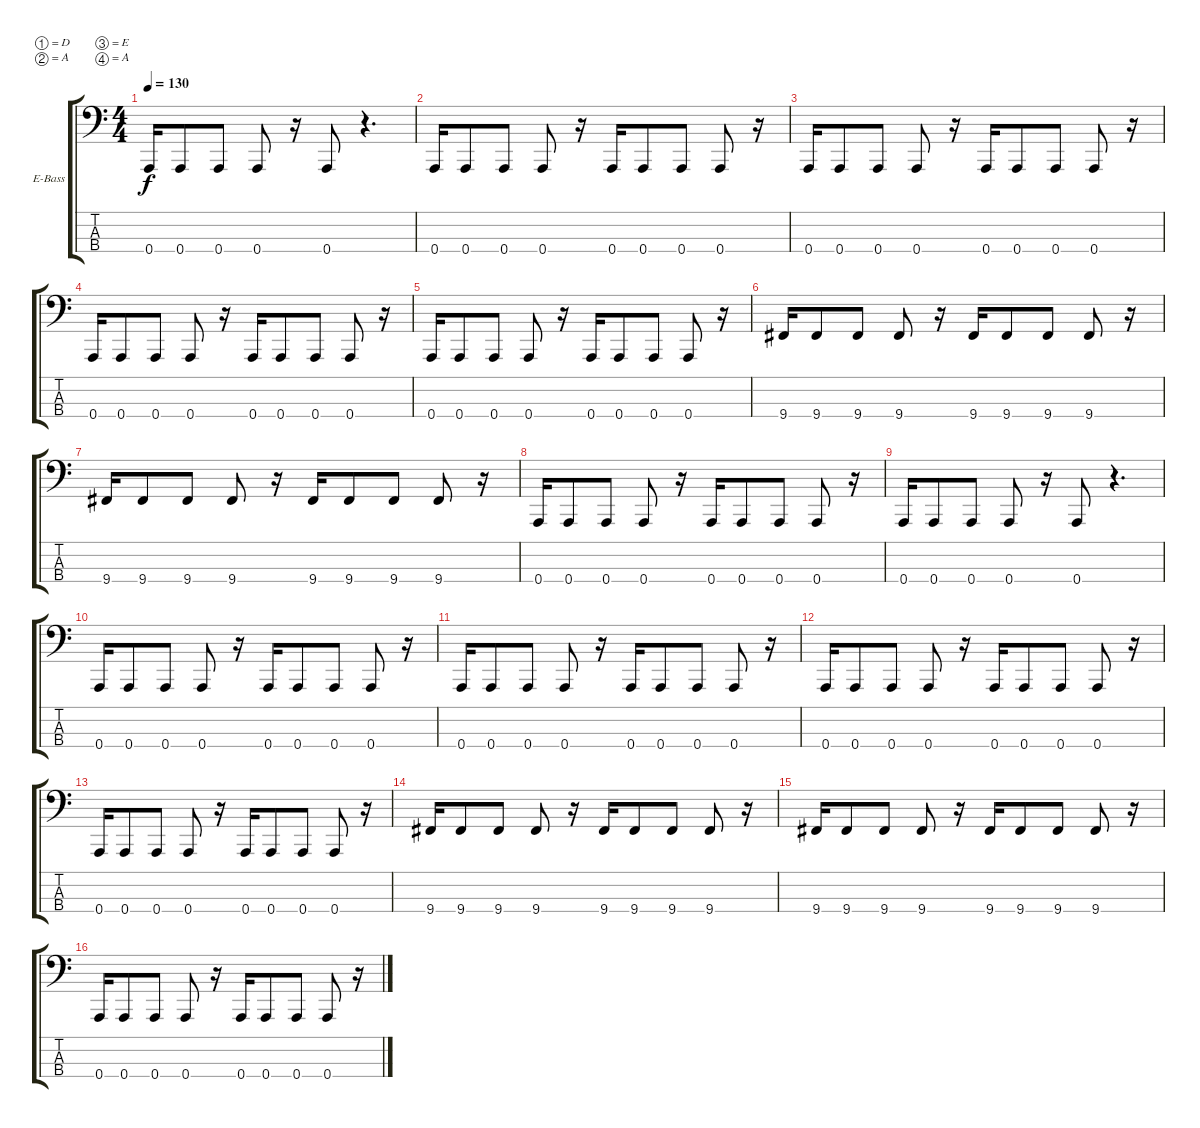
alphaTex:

\bracketExtendMode groupsimilarinstruments
\firstSystemTrackNameOrientation horizontal
\otherSystemsTrackNameOrientation horizontal
\track ("Electric Bass" "E-Bass") {instrument electricbassfinger}
\staff {score tabs}
\tuning (D2 A1 E1 A0)
\ts (4 4)
\tempo 130
\clef f4
\ks c
0.4.16{dy f} 0.4.8 0.4.8 0.4.8 r.16 0.4.8 r.4{d} |
0.4.16 0.4.8 0.4.8 0.4.8 r.16 0.4.16 0.4.8 0.4.8 0.4.8 r.16 |
0.4.16 0.4.8 0.4.8 0.4.8 r.16 0.4.16 0.4.8 0.4.8 0.4.8 r.16 |
0.4.16 0.4.8 0.4.8 0.4.8 r.16 0.4.16 0.4.8 0.4.8 0.4.8 r.16 |
0.4.16 0.4.8 0.4.8 0.4.8 r.16 0.4.16 0.4.8 0.4.8 0.4.8 r.16 |
9.4.16 9.4.8 9.4.8 9.4.8 r.16 9.4.16 9.4.8 9.4.8 9.4.8 r.16 |
9.4.16 9.4.8 9.4.8 9.4.8 r.16 9.4.16 9.4.8 9.4.8 9.4.8 r.16 |
0.4.16 0.4.8 0.4.8 0.4.8 r.16 0.4.16 0.4.8 0.4.8 0.4.8 r.16 |
0.4.16 0.4.8 0.4.8 0.4.8 r.16 0.4.8 r.4{d} |
0.4.16 0.4.8 0.4.8 0.4.8 r.16 0.4.16 0.4.8 0.4.8 0.4.8 r.16 |
0.4.16 0.4.8 0.4.8 0.4.8 r.16 0.4.16 0.4.8 0.4.8 0.4.8 r.16 |
0.4.16 0.4.8 0.4.8 0.4.8 r.16 0.4.16 0.4.8 0.4.8 0.4.8 r.16 |
0.4.16 0.4.8 0.4.8 0.4.8 r.16 0.4.16 0.4.8 0.4.8 0.4.8 r.16 |
9.4.16 9.4.8 9.4.8 9.4.8 r.16 9.4.16 9.4.8 9.4.8 9.4.8 r.16 |
9.4.16 9.4.8 9.4.8 9.4.8 r.16 9.4.16 9.4.8 9.4.8 9.4.8 r.16 |
0.4.16 0.4.8 0.4.8 0.4.8 r.16 0.4.16 0.4.8 0.4.8 0.4.8 r.16
